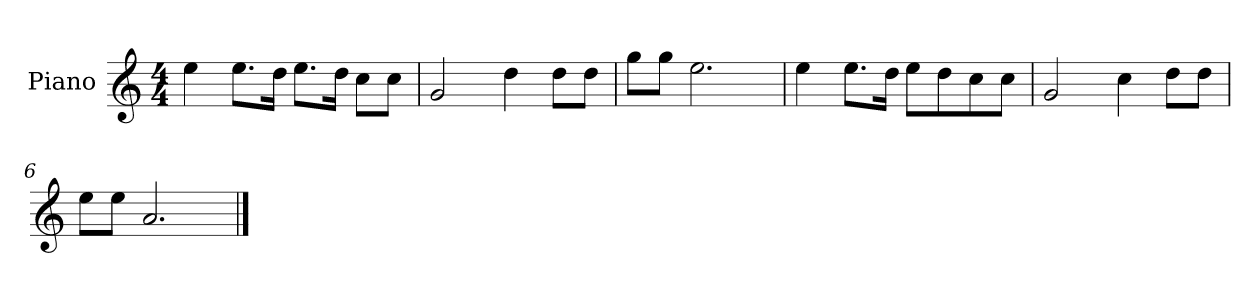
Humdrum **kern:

**kern
*part1
*staff1
*I"Piano
*I'P-no
*clefG2
*k[]
*M4/4
*MM90
=1
4ee\
8.ee\L
16dd\Jk
8.ee\L
16dd\Jk
8cc\L
8cc\J
=2
2g/
4dd\
8dd\L
8dd\J
=3
8gg\L
8gg\J
2.ee\
=4
4ee\
8.ee\L
16dd\Jk
8ee\L
8dd\
8cc\
8cc\J
=5
2g/
4cc\
8dd\L
8dd\J
=6
8ee\L
8ee\J
2.a/
==
*-
